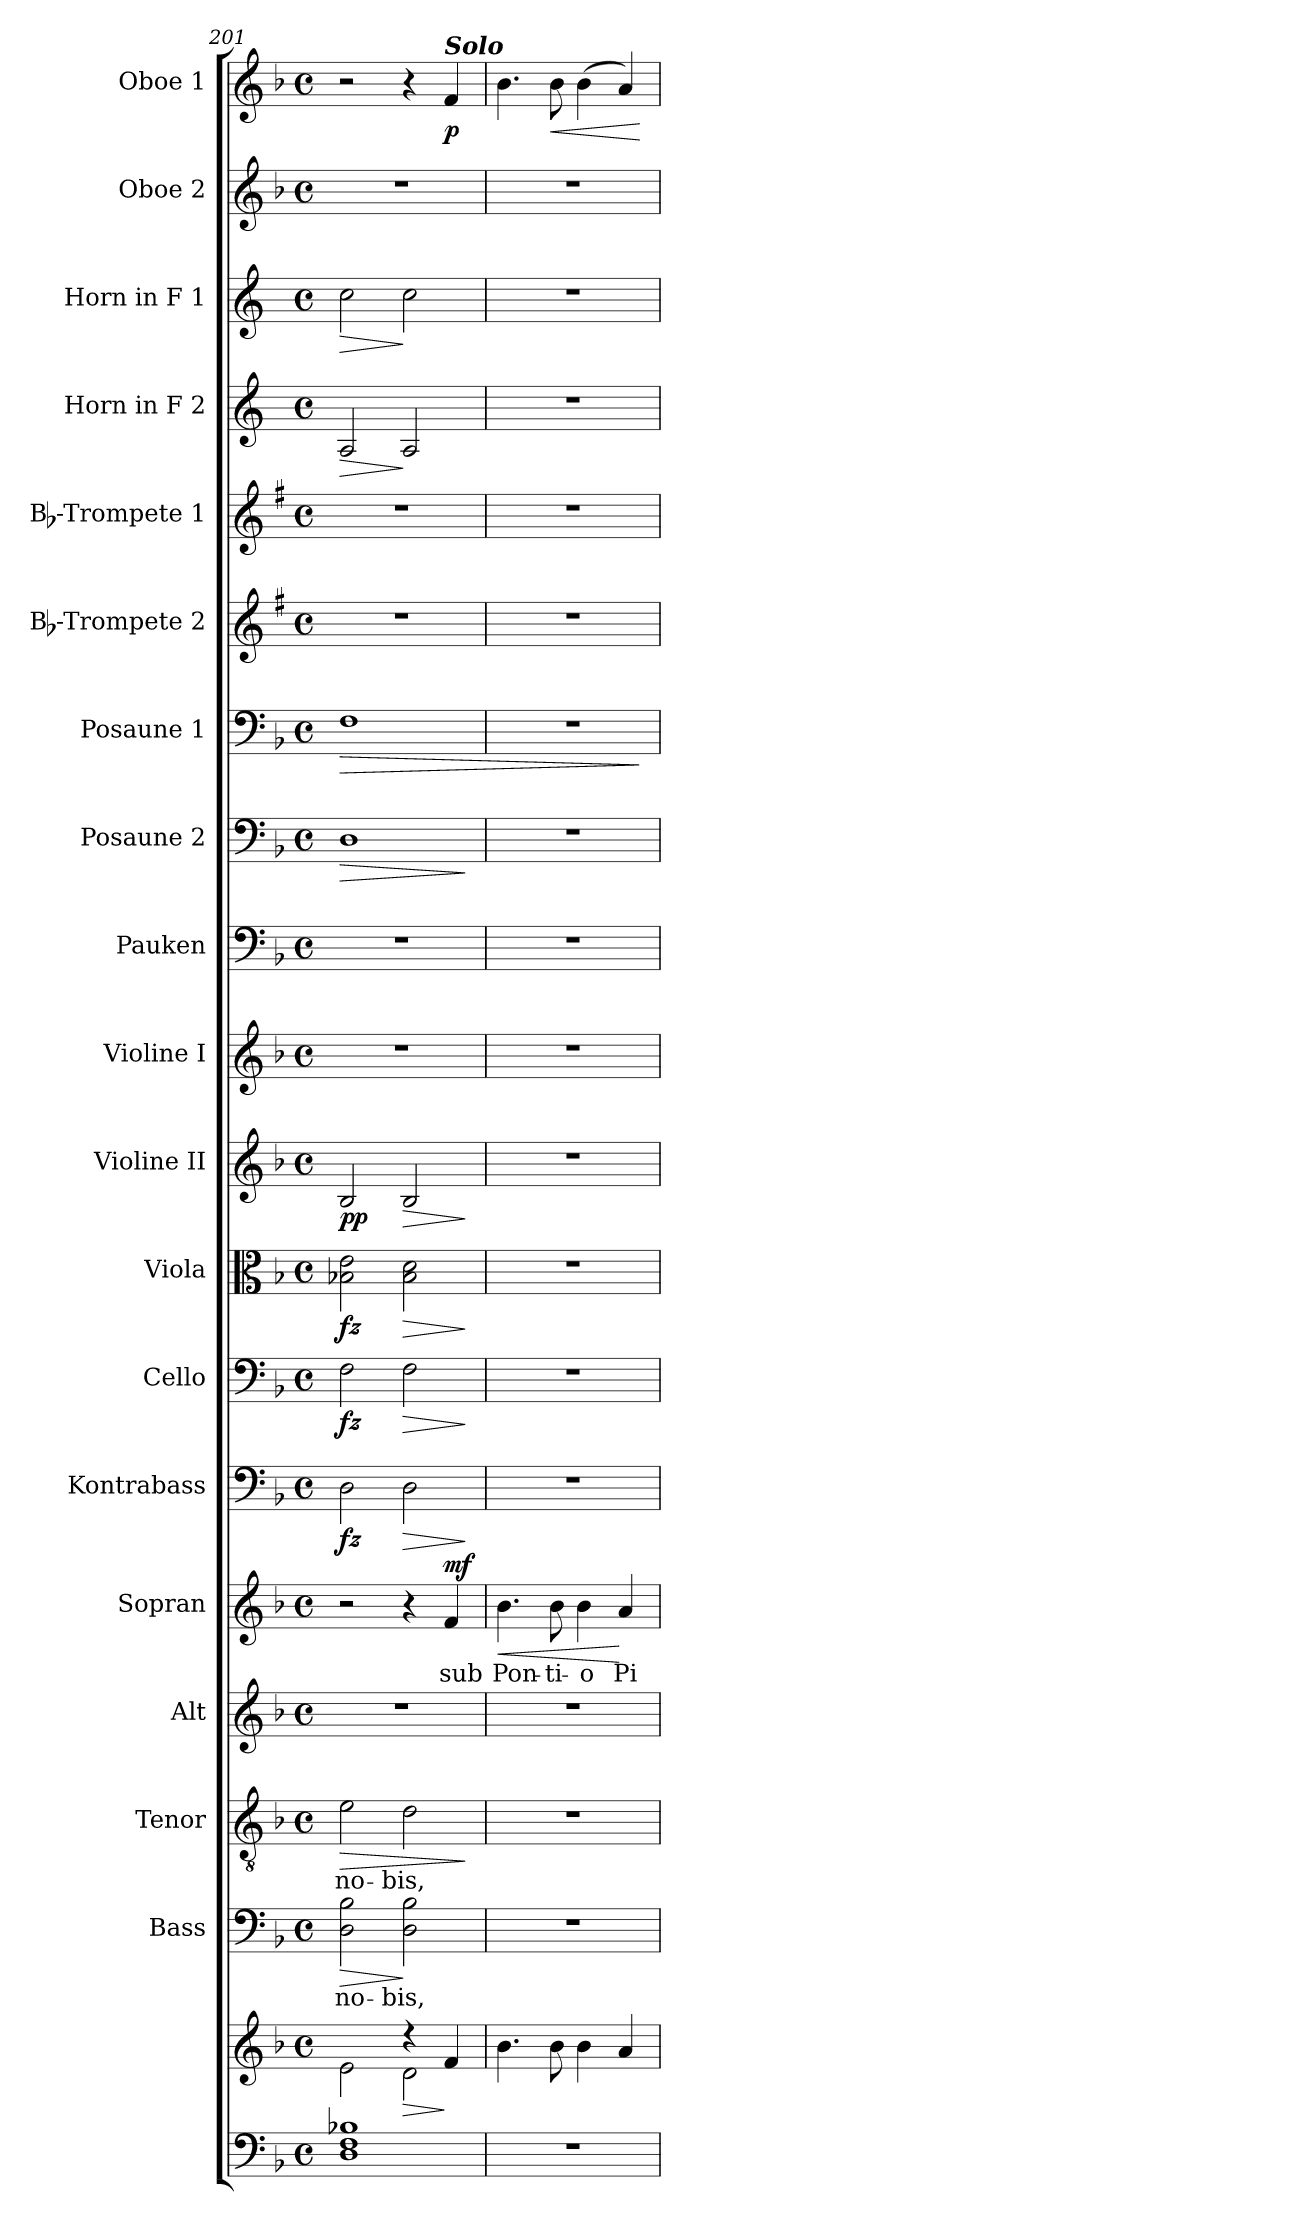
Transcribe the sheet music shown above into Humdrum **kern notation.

**kern	**kern	**dynam	**kern	**text	**dynam	**kern	**text	**dynam	**kern	**kern	**text	**dynam	**kern	**dynam	**kern	**dynam	**kern	**dynam	**kern	**dynam	**kern	**kern	**kern	**dynam	**kern	**dynam	**kern	**kern	**kern	**dynam	**kern	**dynam	**kern	**kern	**dynam
*part19	*part19	*part19	*part18	*part18	*part18	*part17	*part17	*part17	*part16	*part15	*part15	*part15	*part14	*part14	*part13	*part13	*part12	*part12	*part11	*part11	*part10	*part9	*part8	*part8	*part7	*part7	*part6	*part5	*part4	*part4	*part3	*part3	*part2	*part1	*part1
*staff20	*staff19	*staff19/20	*staff18	*staff18	*staff18	*staff17	*staff17	*staff17	*staff16	*staff15	*staff15	*staff15	*staff14	*staff14	*staff13	*staff13	*staff12	*staff12	*staff11	*staff11	*staff10	*staff9	*staff8	*staff8	*staff7	*staff7	*staff6	*staff5	*staff4	*staff4	*staff3	*staff3	*staff2	*staff1	*staff1
*	*	*	*I"Bass	*	*	*I"Tenor	*	*	*I"Alt	*I"Sopran	*	*	*I"Kontrabass	*	*I"Cello	*	*I"Viola	*	*I"Violine II	*	*I"Violine I	*I"Pauken	*I"Posaune 2	*	*I"Posaune 1	*	*I"Bb-Trompete 2	*I"Bb-Trompete 1	*I"Horn in F 2	*	*I"Horn in F 1	*	*I"Oboe 2	*I"Oboe 1	*
*	*	*	*I'B.	*	*	*I'T.	*	*	*I'A.	*I'S.	*	*	*I'Kb.	*	*	*	*I'Vla.	*	*I'Vl. II	*	*I'Vl. I	*I'Pk.	*I'Pos. 2	*	*I'Pos. 1	*	*I'Bb Trp. 2	*I'Bb Trp. 1	*	*	*	*	*I'Ob. 2	*I'Ob. 1	*
*clefF4	*clefG2	*	*clefF4	*	*	*clefGv2	*	*	*clefG2	*clefG2	*	*	*clefF4	*	*clefF4	*	*clefC3	*	*clefG2	*	*clefG2	*clefF4	*clefF4	*	*clefF4	*	*clefG2	*clefG2	*clefG2	*	*clefG2	*	*clefG2	*clefG2	*
*	*	*	*	*	*	*	*	*	*	*	*	*	*ITrd7c12	*	*	*	*	*	*	*	*	*	*	*	*	*	*ITrd1c2	*ITrd1c2	*ITrd4c7	*	*ITrd4c7	*	*	*	*
*k[b-]	*k[b-]	*	*k[b-]	*	*	*k[b-]	*	*	*k[b-]	*k[b-]	*	*	*k[b-]	*	*k[b-]	*	*k[b-]	*	*k[b-]	*	*k[b-]	*k[b-]	*k[b-]	*	*k[b-]	*	*k[b-]	*k[b-]	*k[b-]	*	*k[b-]	*	*k[b-]	*k[b-]	*
*F:	*F:	*	*F:	*	*	*F:	*	*	*F:	*F:	*	*	*F:	*	*F:	*	*F:	*	*F:	*	*F:	*F:	*F:	*	*F:	*	*F:	*F:	*F:	*	*F:	*	*F:	*F:	*
*M4/4	*M4/4	*	*M4/4	*	*	*M4/4	*	*	*M4/4	*M4/4	*	*	*M4/4	*	*M4/4	*	*M4/4	*	*M4/4	*	*M4/4	*M4/4	*M4/4	*	*M4/4	*	*M4/4	*M4/4	*M4/4	*	*M4/4	*	*M4/4	*M4/4	*
*met(c)	*met(c)	*	*met(c)	*	*	*met(c)	*	*	*met(c)	*met(c)	*	*	*met(c)	*	*met(c)	*	*met(c)	*	*met(c)	*	*met(c)	*met(c)	*met(c)	*	*met(c)	*	*met(c)	*met(c)	*met(c)	*	*met(c)	*	*met(c)	*met(c)	*
=201	=201	=201	=201	=201	=201	=201	=201	=201	=201	=201	=201	=201	=201	=201	=201	=201	=201	=201	=201	=201	=201	=201	=201	=201	=201	=201	=201	=201	=201	=201	=201	=201	=201	=201	=201
*^	*^	*	*	*	*	*	*	*	*	*	*	*	*	*	*	*	*	*	*	*	*	*	*	*	*	*	*	*	*	*	*	*	*	*	*
!	!	!	!	!	!	!LO:LY:b	!LO:HP:b	!	!LO:LY:b	!LO:HP:b	!	!	!	!	!	!LO:DY:b	!	!LO:DY:b	!	!LO:DY:b	!	!LO:DY:b	!	!	!	!LO:HP:b	!	!LO:HP:b	!	!	!	!LO:HP:b	!	!LO:HP:b	!	!	!
1B-X	1D 1F	2ryy	2e\	.	2D\ 2B-\	no-	>	2e\	no-	>	1r	2r	.	.	2DD\	fz	2F\	fz	2B-X\ 2e\	fz	2B-/	pp	1r	1r	1D	>	1F	>	1r	1r	2D/	>	2f\	>	1r	2r	.
!	!	!	!	!LO:HP:b	!	!LO:LY:b	!	!	!LO:LY:b	!	!	!	!	!	!	!LO:HP:b	!	!LO:HP:b	!	!LO:HP:b	!	!LO:HP:b	!	!	!	!	!	!	!	!	!	!	!	!	!	!	!
.	.	4r	2d\	>	2D\ 2B-\	-bis,	]	2d\	-bis,	.	.	4r	.	.	2DD\	>	2F\	>	2B-\ 2d\	>	2B-/	>	.	.	.	.	.	.	.	.	2D/	]	2f\	]	.	4r	.
!	!	!	!	!	!	!	!	!	!	!	!	!	!	!	!	!	!	!	!	!	!	!	!	!	!	!	!	!	!	!	!	!	!	!	!	!LO:TX:a:Bi:t=Solo	!
!	!	!	!	!	!	!	!	!	!	!	!	!	!LO:LY:b	!LO:DY:a	!	!	!	!	!	!	!	!	!	!	!	!	!	!	!	!	!	!	!	!	!	!	!LO:DY:b
.	.	4f/	.	]	.	.	.	.	.	.	.	4f/	sub	mf	.	.	.	.	.	.	.	.	.	.	.	.	.	.	.	.	.	.	.	.	.	4f/	p
*v	*v	*	*	*	*	*	*	*	*	*	*	*	*	*	*	*	*	*	*	*	*	*	*	*	*	*	*	*	*	*	*	*	*	*	*	*	*
*	*v	*v	*	*	*	*	*	*	*	*	*	*	*	*	*	*	*	*	*	*	*	*	*	*	*	*	*	*	*	*	*	*	*	*	*	*
.	.	.	.	.	.	.	.	]	.	.	.	.	.	]	.	]	.	]	.	]	.	.	.	]	.	.	.	.	.	.	.	.	.	.	.
=202	=202	=202	=202	=202	=202	=202	=202	=202	=202	=202	=202	=202	=202	=202	=202	=202	=202	=202	=202	=202	=202	=202	=202	=202	=202	=202	=202	=202	=202	=202	=202	=202	=202	=202	=202
!	!	!	!	!	!	!	!	!	!	!	!LO:LY:b	!LO:HP:b	!	!	!	!	!	!	!	!	!	!	!	!	!	!	!	!	!	!	!	!	!	!	!
1r	4.b-\	.	1r	.	.	1r	.	.	1r	4.b-\	Pon-	<	1r	.	1r	.	1r	.	1r	.	1r	1r	1r	.	1r	.	1r	1r	1r	.	1r	.	1r	4.b-\	.
!	!	!	!	!	!	!	!	!	!	!	!LO:LY:b	!	!	!	!	!	!	!	!	!	!	!	!	!	!	!	!	!	!	!	!	!	!	!	!LO:HP:b
.	8b-\	.	.	.	.	.	.	.	.	8b-\	-ti-	.	.	.	.	.	.	.	.	.	.	.	.	.	.	.	.	.	.	.	.	.	.	8b-\	<
!	!	!	!	!	!	!	!	!	!	!	!LO:LY:b	!	!	!	!	!	!	!	!	!	!	!	!	!	!	!	!	!	!	!	!	!	!	!	!
.	4b-\	.	.	.	.	.	.	.	.	4b-\	-o	.	.	.	.	.	.	.	.	.	.	.	.	.	.	.	.	.	.	.	.	.	.	(>4b-\	.
!	!	!	!	!	!	!	!	!	!	!	!LO:LY:b	!	!	!	!	!	!	!	!	!	!	!	!	!	!	!	!	!	!	!	!	!	!	!	!
.	4a/	.	.	.	.	.	.	.	.	4a/	Pi-	[	.	.	.	.	.	.	.	.	.	.	.	.	.	.	.	.	.	.	.	.	.	4a/)	.
.	.	.	.	.	.	.	.	.	.	.	.	.	.	.	.	.	.	.	.	.	.	.	.	.	.	]	.	.	.	.	.	.	.	.	[
=	=	=	=	=	=	=	=	=	=	=	=	=	=	=	=	=	=	=	=	=	=	=	=	=	=	=	=	=	=	=	=	=	=	=	=
*-	*-	*-	*-	*-	*-	*-	*-	*-	*-	*-	*-	*-	*-	*-	*-	*-	*-	*-	*-	*-	*-	*-	*-	*-	*-	*-	*-	*-	*-	*-	*-	*-	*-	*-	*-
